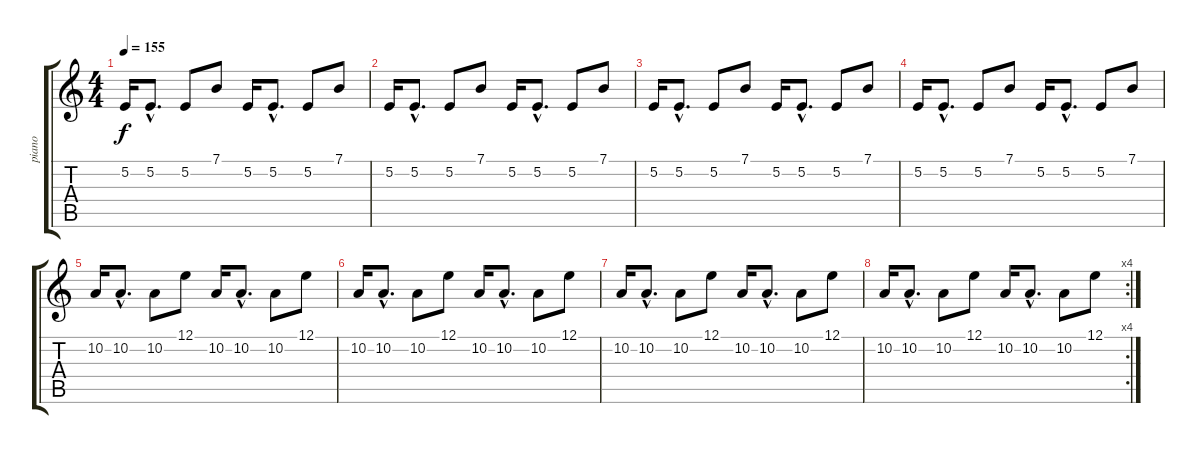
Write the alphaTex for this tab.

\track ("piano" "piano") {instrument acousticgrandpiano}
\staff {score tabs}
\tuning (E4 B3 G3 D3 A2 E2) {hide}
\ts (4 4)
\tempo 155
\clef g2
\ks c
5.2.16{dy f} 5.2{hac}.8{d} 5.2.8 7.1.8 5.2.16 5.2{hac}.8{d} 5.2.8 7.1.8 |
5.2.16 5.2{hac}.8{d} 5.2.8 7.1.8 5.2.16 5.2{hac}.8{d} 5.2.8 7.1.8 |
5.2.16 5.2{hac}.8{d} 5.2.8 7.1.8 5.2.16 5.2{hac}.8{d} 5.2.8 7.1.8 |
5.2.16 5.2{hac}.8{d} 5.2.8 7.1.8 5.2.16 5.2{hac}.8{d} 5.2.8 7.1.8 |
10.2.16 10.2{hac}.8{d} 10.2.8 12.1.8 10.2.16 10.2{hac}.8{d} 10.2.8 12.1.8 |
10.2.16 10.2{hac}.8{d} 10.2.8 12.1.8 10.2.16 10.2{hac}.8{d} 10.2.8 12.1.8 |
10.2.16 10.2{hac}.8{d} 10.2.8 12.1.8 10.2.16 10.2{hac}.8{d} 10.2.8 12.1.8 |
\rc 4
10.2.16 10.2{hac}.8{d} 10.2.8 12.1.8 10.2.16 10.2{hac}.8{d} 10.2.8 12.1.8
